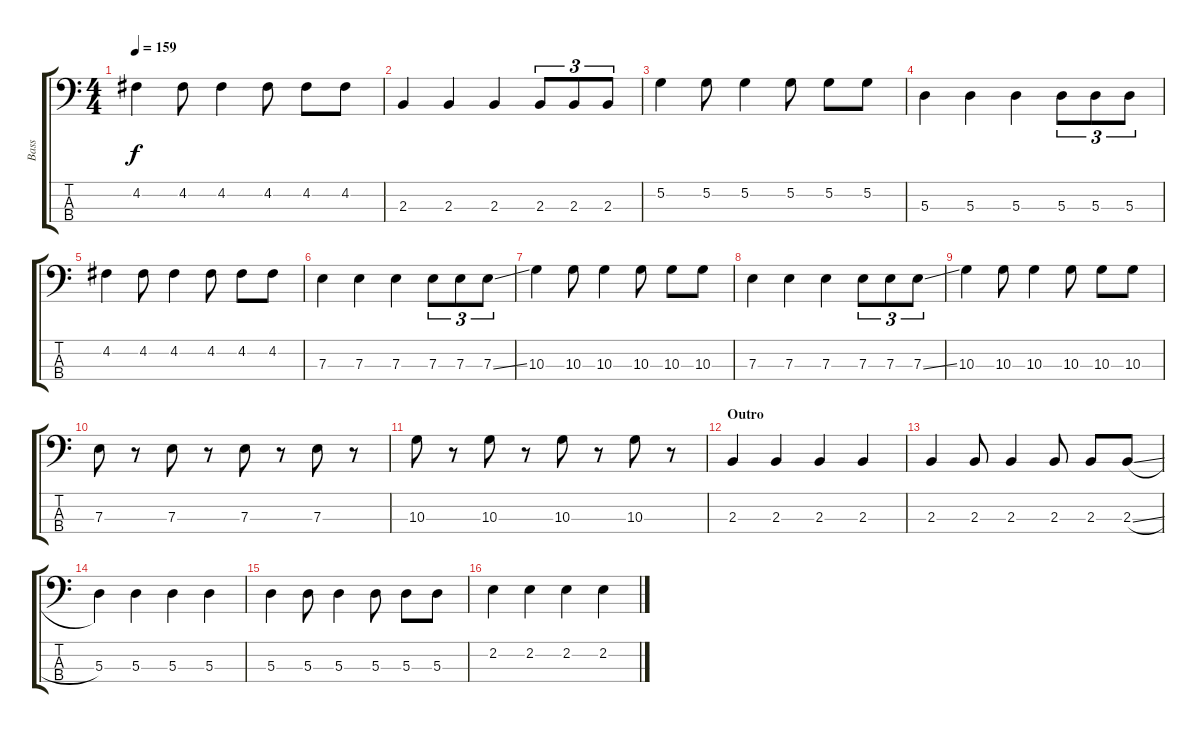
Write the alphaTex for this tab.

\track ("Bass" "Bass") {instrument electricbassfinger}
\staff {score tabs}
\tuning (G2 D2 A1 E1) {hide}
\ts (4 4)
\tempo 159
\clef f4
\ks c
4.2.4{dy f} 4.2.8 4.2.4 4.2.8 4.2.8 4.2.8 |
2.3.4 2.3.4 2.3.4 2.3.8{tu (3 2)} 2.3.8{tu (3 2)} 2.3.8{tu (3 2)} |
5.2.4 5.2.8 5.2.4 5.2.8 5.2.8 5.2.8 |
5.3.4 5.3.4 5.3.4 5.3.8{tu (3 2)} 5.3.8{tu (3 2)} 5.3.8{tu (3 2)} |
4.2.4 4.2.8 4.2.4 4.2.8 4.2.8 4.2.8 |
7.3.4 7.3.4 7.3.4 7.3.8{tu (3 2)} 7.3.8{tu (3 2)} 7.3{ss}.8{tu (3 2)} |
10.3.4 10.3.8 10.3.4 10.3.8 10.3.8 10.3.8 |
7.3.4 7.3.4 7.3.4 7.3.8{tu (3 2)} 7.3.8{tu (3 2)} 7.3{ss}.8{tu (3 2)} |
10.3.4 10.3.8 10.3.4 10.3.8 10.3.8 10.3.8 |
7.3.8 r.8 7.3.8 r.8 7.3.8 r.8 7.3.8 r.8 |
10.3.8 r.8 10.3.8 r.8 10.3.8 r.8 10.3.8 r.8 |
\section ("" "Outro")
2.3.4 2.3.4 2.3.4 2.3.4 |
2.3.4 2.3.8 2.3.4 2.3.8 2.3.8 2.3{sl}.8 |
5.3.4 5.3.4 5.3.4 5.3.4 |
5.3.4 5.3.8 5.3.4 5.3.8 5.3.8 5.3.8 |
2.2.4 2.2.4 2.2.4 2.2{ss}.4
